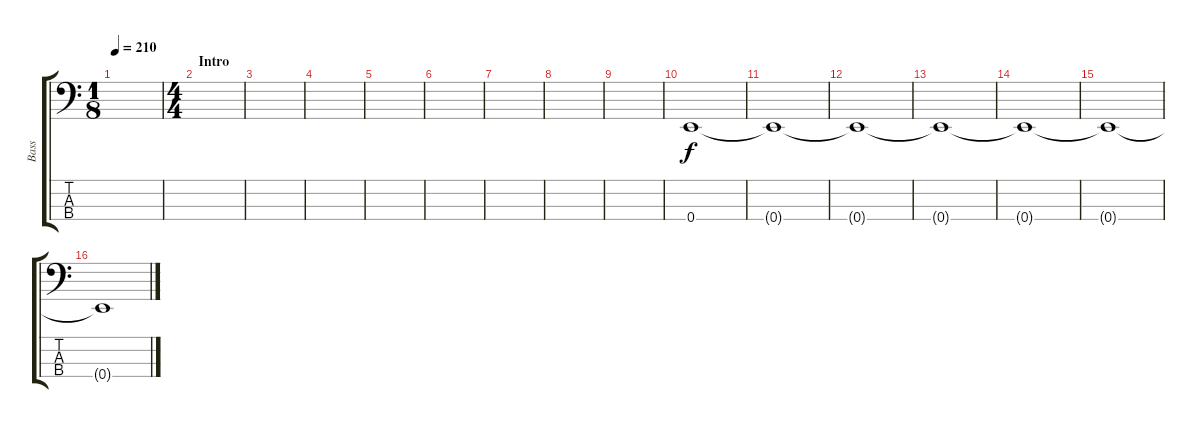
\track ("Bass" "Bass") {instrument electricbasspick}
\staff {score tabs}
\tuning (G2 D2 A1 E1) {hide}
\ts (1 8)
\tempo 210
\clef f4
\ks c
|
\ts (4 4)
\section ("" "Intro")
|
|
|
|
|
|
|
|
0.4.1 |
0.4{t}.1{dy f} |
0.4{t}.1 |
0.4{t}.1 |
0.4{t}.1 |
0.4{t}.1 |
0.4{t}.1
